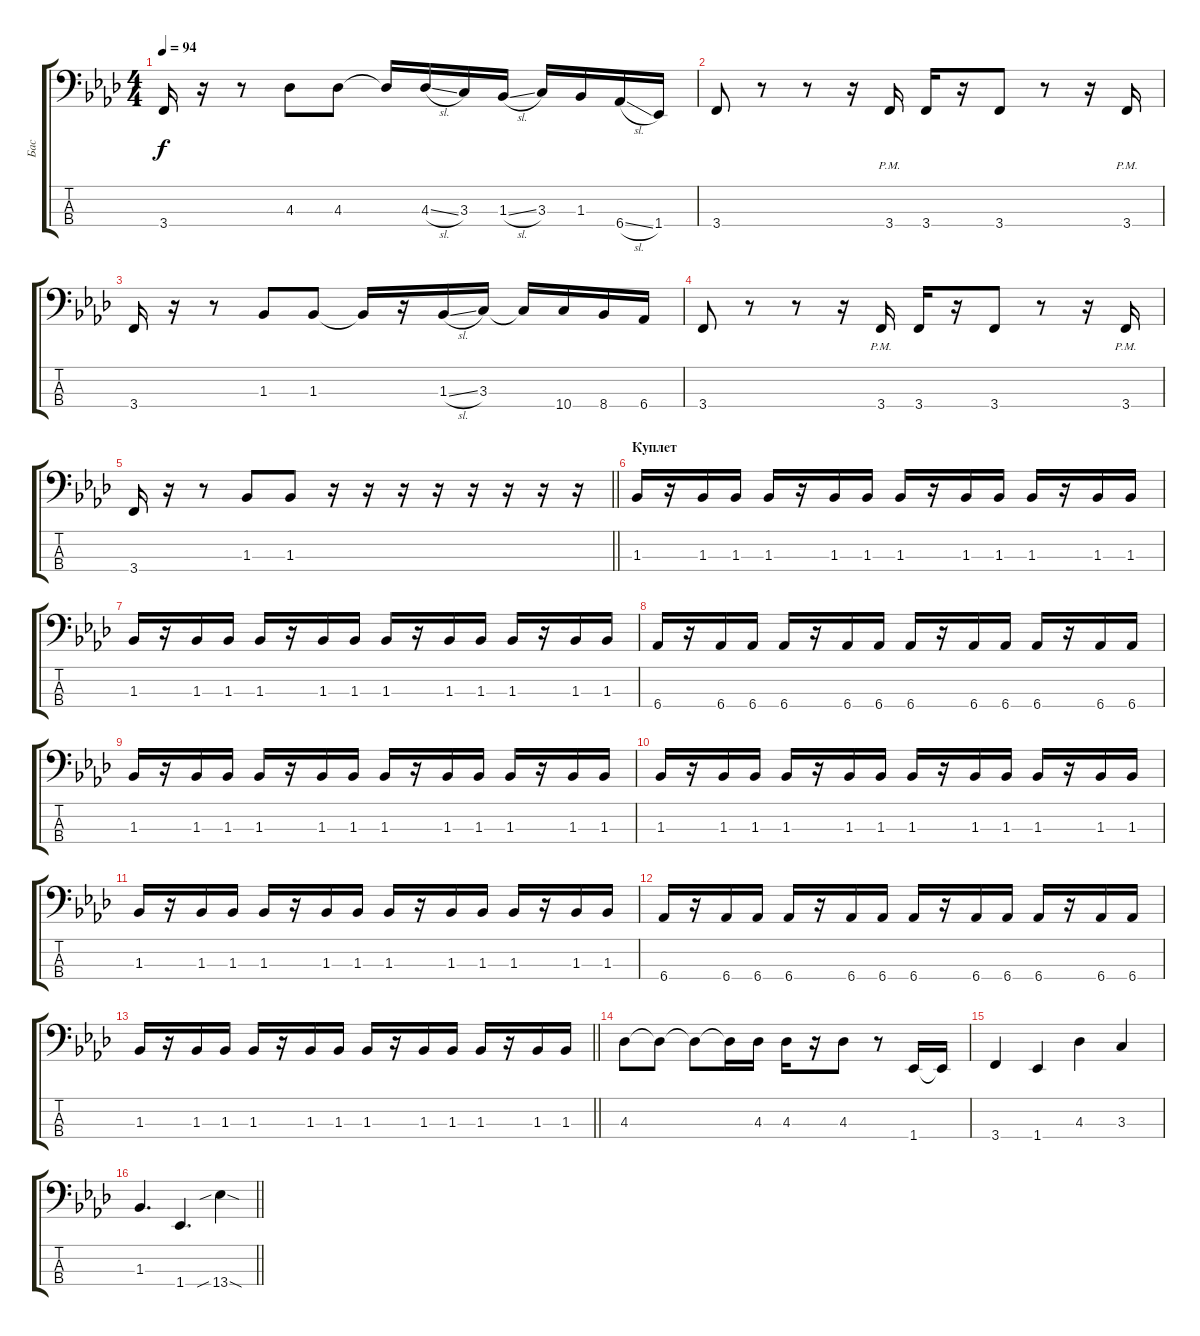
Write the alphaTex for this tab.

\track ("Бас" "Бас") {instrument electricbassfinger}
\staff {score tabs}
\tuning (G2 D2 A1 D1) {hide}
\ts (4 4)
\tempo 94
\clef f4
\ks fminor
3.4.16{dy f} r.16 r.8 4.3.8 4.3.8 4.3{t}.16 4.3{sl}.16 3.3.16 1.3{sl}.16 3.3.16 1.3.16 6.4{sl}.16 1.4.16 |
3.4.8 r.8 r.8 r.16 3.4{pm}.16 3.4.16 r.16 3.4.8 r.8 r.16 3.4{pm}.16 |
3.4.16 r.16 r.8 1.3.8 1.3.8 1.3{t}.16 r.16 1.3{sl}.16 3.3.16 3.3{t}.16 10.4.16 8.4.16 6.4.16 |
3.4.8 r.8 r.8 r.16 3.4{pm}.16 3.4.16 r.16 3.4.8 r.8 r.16 3.4{pm}.16 |
\barLineRight lightlight
3.4.16 r.16 r.8 1.3.8 1.3.8 r.16 r.16 r.16 r.16 r.16 r.16 r.16 r.16 |
\section ("" "Куплет")
1.3.16 r.16 1.3.16 1.3.16 1.3.16 r.16 1.3.16 1.3.16 1.3.16 r.16 1.3.16 1.3.16 1.3.16 r.16 1.3.16 1.3.16 |
1.3.16 r.16 1.3.16 1.3.16 1.3.16 r.16 1.3.16 1.3.16 1.3.16 r.16 1.3.16 1.3.16 1.3.16 r.16 1.3.16 1.3.16 |
6.4.16 r.16 6.4.16 6.4.16 6.4.16 r.16 6.4.16 6.4.16 6.4.16 r.16 6.4.16 6.4.16 6.4.16 r.16 6.4.16 6.4.16 |
1.3.16 r.16 1.3.16 1.3.16 1.3.16 r.16 1.3.16 1.3.16 1.3.16 r.16 1.3.16 1.3.16 1.3.16 r.16 1.3.16 1.3.16 |
1.3.16 r.16 1.3.16 1.3.16 1.3.16 r.16 1.3.16 1.3.16 1.3.16 r.16 1.3.16 1.3.16 1.3.16 r.16 1.3.16 1.3.16 |
1.3.16 r.16 1.3.16 1.3.16 1.3.16 r.16 1.3.16 1.3.16 1.3.16 r.16 1.3.16 1.3.16 1.3.16 r.16 1.3.16 1.3.16 |
6.4.16 r.16 6.4.16 6.4.16 6.4.16 r.16 6.4.16 6.4.16 6.4.16 r.16 6.4.16 6.4.16 6.4.16 r.16 6.4.16 6.4.16 |
\barLineRight lightlight
1.3.16 r.16 1.3.16 1.3.16 1.3.16 r.16 1.3.16 1.3.16 1.3.16 r.16 1.3.16 1.3.16 1.3.16 r.16 1.3.16 1.3.16 |
\section ("" "")
4.3.8 4.3{t}.8 4.3{t}.8 4.3{t}.16 4.3.16 4.3.16 r.16 4.3.8 r.8 1.4.16 1.4{t}.16 |
3.4.4 1.4.4 4.3.4 3.3.4 |
\barLineRight lightlight
1.3.4{d} 1.4.4{d} 13.4{sib sod}.4
